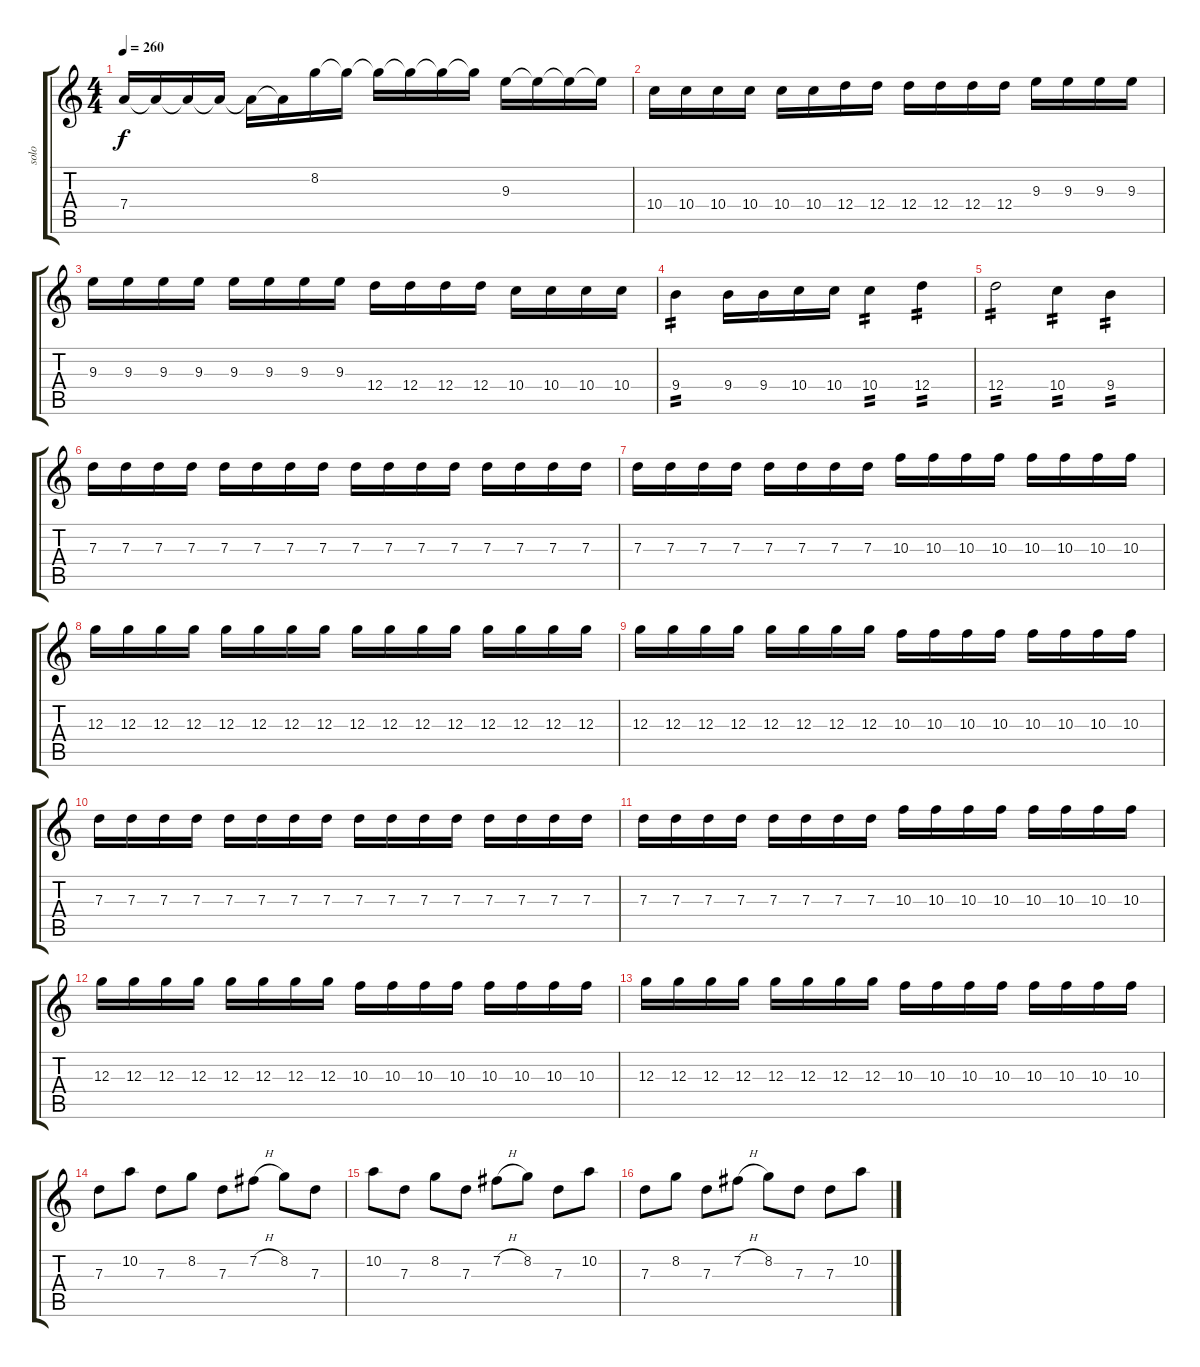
\track ("solo" "solo") {instrument distortionguitar}
\staff {score tabs}
\tuning (E4 B3 G3 D3 A2 E2) {hide}
\ts (4 4)
\tempo 260
\clef g2
\ks c
7.4.16{dy f} 7.4{t}.16 7.4{t}.16 7.4{t}.16 7.4{t}.16 7.4{t}.16 8.2.16 8.2{t}.16 8.2{t}.16 8.2{t}.16 8.2{t}.16 8.2{t}.16 9.3.16 9.3{t}.16 9.3{t}.16 9.3{t}.16 |
10.4.16 10.4.16 10.4.16 10.4.16 10.4.16 10.4.16 12.4.16 12.4.16 12.4.16 12.4.16 12.4.16 12.4.16 9.3.16 9.3.16 9.3.16 9.3.16 |
9.3.16 9.3.16 9.3.16 9.3.16 9.3.16 9.3.16 9.3.16 9.3.16 12.4.16 12.4.16 12.4.16 12.4.16 10.4.16 10.4.16 10.4.16 10.4.16 |
9.4.4{tp 2} 9.4.16 9.4.16 10.4.16 10.4.16 10.4.4{tp 2} 12.4.4{tp 2} |
12.4.2{tp 2} 10.4.4{tp 2} 9.4.4{tp 2} |
7.3.16 7.3.16 7.3.16 7.3.16 7.3.16 7.3.16 7.3.16 7.3.16 7.3.16 7.3.16 7.3.16 7.3.16 7.3.16 7.3.16 7.3.16 7.3.16 |
7.3.16 7.3.16 7.3.16 7.3.16 7.3.16 7.3.16 7.3.16 7.3.16 10.3.16 10.3.16 10.3.16 10.3.16 10.3.16 10.3.16 10.3.16 10.3.16 |
12.3.16 12.3.16 12.3.16 12.3.16 12.3.16 12.3.16 12.3.16 12.3.16 12.3.16 12.3.16 12.3.16 12.3.16 12.3.16 12.3.16 12.3.16 12.3.16 |
12.3.16 12.3.16 12.3.16 12.3.16 12.3.16 12.3.16 12.3.16 12.3.16 10.3.16 10.3.16 10.3.16 10.3.16 10.3.16 10.3.16 10.3.16 10.3.16 |
7.3.16 7.3.16 7.3.16 7.3.16 7.3.16 7.3.16 7.3.16 7.3.16 7.3.16 7.3.16 7.3.16 7.3.16 7.3.16 7.3.16 7.3.16 7.3.16 |
7.3.16 7.3.16 7.3.16 7.3.16 7.3.16 7.3.16 7.3.16 7.3.16 10.3.16 10.3.16 10.3.16 10.3.16 10.3.16 10.3.16 10.3.16 10.3.16 |
12.3.16 12.3.16 12.3.16 12.3.16 12.3.16 12.3.16 12.3.16 12.3.16 10.3.16 10.3.16 10.3.16 10.3.16 10.3.16 10.3.16 10.3.16 10.3.16 |
12.3.16 12.3.16 12.3.16 12.3.16 12.3.16 12.3.16 12.3.16 12.3.16 10.3.16 10.3.16 10.3.16 10.3.16 10.3.16 10.3.16 10.3.16 10.3.16 |
7.3.8 10.2.8 7.3.8 8.2.8 7.3.8 7.2{h}.8 8.2.8 7.3.8 |
10.2.8 7.3.8 8.2.8 7.3.8 7.2{h}.8 8.2.8 7.3.8 10.2.8 |
7.3.8 8.2.8 7.3.8 7.2{h}.8 8.2.8 7.3.8 7.3.8 10.2.8
